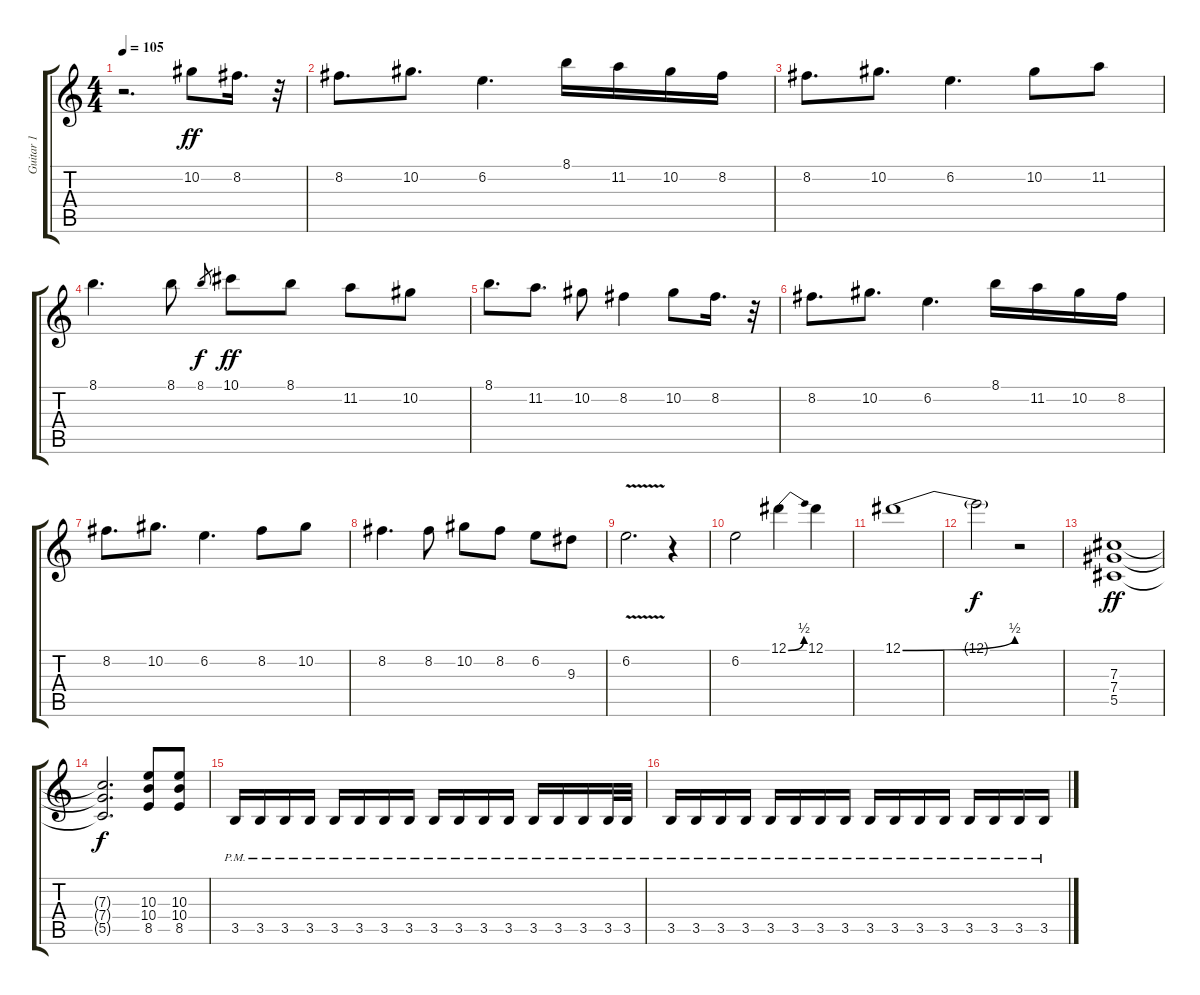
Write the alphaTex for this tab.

\track ("Guitar 1" "Guitar 1") {instrument distortionguitar}
\staff {score tabs}
\tuning (Eb4 Bb3 Gb3 Db3 Ab2 Eb2) {hide}
\ts (4 4)
\tempo 105
\clef g2
\ks c
r.2{d dy ff instrument distortionguitar} 10.2.8 8.2.16{d} r.32 |
8.2.8{d} 10.2.8{d} 6.2.4{d} 8.1.16 11.2.16 10.2.16 8.2.16 |
8.2.8{d} 10.2.8{d} 6.2.4{d} 10.2.8 11.2.8 |
8.1.4{d} 8.1.8 8.1.8{gr dy f} 10.1.8{dy ff} 8.1.8 11.2.8 10.2.8 |
8.1.8{d} 11.2.8{d} 10.2.8 8.2.4 10.2.8 8.2.16{d} r.32 |
8.2.8{d} 10.2.8{d} 6.2.4{d} 8.1.16 11.2.16 10.2.16 8.2.16 |
8.2.8{d} 10.2.8{d} 6.2.4{d} 8.2.8 10.2.8 |
8.2.4{d} 8.2.8 10.2.8 8.2.8 6.2.8 9.3.8 |
6.2{v}.2{d} r.4 |
6.2.2 12.1{be (bend 0 0 60 2)}.4 12.1.4 |
12.1{be (bend 0 0 60 2)}.1 |
12.1{t}.2{dy f} r.2 |
(7.3 7.4 5.5).1{dy ff} |
(7.3{t} 7.4{t} 5.5{t}).2{d dy f} (10.3 10.4 8.5).8 (10.3 10.4 8.5).8 |
3.5{pm}.16{txt ""} 3.5{pm}.16 3.5{pm}.16 3.5{pm}.16 3.5{pm}.16 3.5{pm}.16 3.5{pm}.16 3.5{pm}.16 3.5{pm}.16 3.5{pm}.16 3.5{pm}.16 3.5{pm}.16 3.5{pm}.16 3.5{pm}.16 3.5{pm}.16 3.5{pm}.32 3.5{pm}.32 |
3.5{pm}.16 3.5{pm}.16 3.5{pm}.16 3.5{pm}.16 3.5{pm}.16 3.5{pm}.16 3.5{pm}.16 3.5{pm}.16 3.5{pm}.16 3.5{pm}.16 3.5{pm}.16 3.5{pm}.16 3.5{pm}.16 3.5{pm}.16 3.5{pm}.16 3.5{pm}.16
